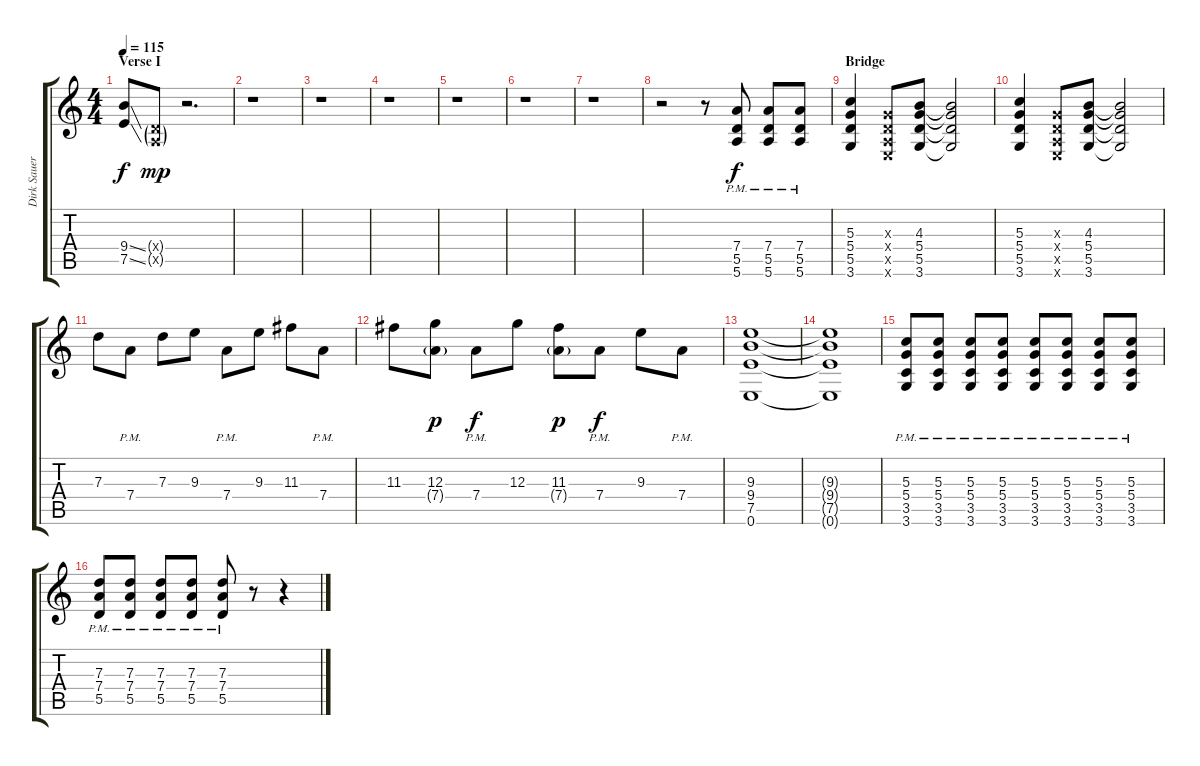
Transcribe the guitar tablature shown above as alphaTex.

\track ("Dirk Sauer" "Dirk Sauer") {instrument distortionguitar}
\staff {score tabs}
\tuning (E4 B3 G3 D3 A2 E2) {hide}
\ts (4 4)
\section ("" "Verse I")
\tempo 115
\clef g2
\ks c
(9.4{ss} 7.5{ss}).8{dy f} (0.4{g x} 0.5{g x}).8{dy mp} r.2{d} |
r.1 |
r.1 |
r.1 |
r.1 |
r.1 |
r.1 |
r.2 r.8 (7.4{pm} 5.5{pm} 5.6{pm}).8{dy f} (7.4{pm} 5.5{pm} 5.6{pm}).8 (7.4{pm} 5.5{pm} 5.6{pm}).8 |
\section ("" "Bridge")
(5.3 5.4 5.5 3.6).4 (0.3{x} 0.4{x} 0.5{x} 0.6{x}).8 (4.3 5.4 5.5 3.6).8 (4.3{t} 5.4{t} 5.5{t} 3.6{t}).2 |
(5.3 5.4 5.5 3.6).4 (0.3{x} 0.4{x} 0.5{x} 0.6{x}).8 (4.3 5.4 5.5 3.6).8 (4.3{t} 5.4{t} 5.5{t} 3.6{t}).2 |
7.3.8 7.4{pm}.8 7.3.8 9.3.8 7.4{pm}.8 9.3.8 11.3.8 7.4{pm}.8 |
11.3.8 (12.3 7.4{g}).8{dy p} 7.4{pm}.8{dy f} 12.3.8 (11.3 7.4{g}).8{dy p} 7.4{pm}.8{dy f} 9.3.8 7.4{pm}.8 |
(9.3 9.4 7.5 0.6).1 |
(9.3{t} 9.4{t} 7.5{t} 0.6{t}).1 |
(5.3{pm} 5.4{pm} 3.5{pm} 3.6{pm}).8 (5.3{pm} 5.4{pm} 3.5{pm} 3.6{pm}).8 (5.3{pm} 5.4{pm} 3.5{pm} 3.6{pm}).8 (5.3{pm} 5.4{pm} 3.5{pm} 3.6{pm}).8 (5.3{pm} 5.4{pm} 3.5{pm} 3.6{pm}).8 (5.3{pm} 5.4{pm} 3.5{pm} 3.6{pm}).8 (5.3{pm} 5.4{pm} 3.5{pm} 3.6{pm}).8 (5.3{pm} 5.4{pm} 3.5{pm} 3.6{pm}).8 |
(7.3{pm} 7.4{pm} 5.5{pm}).8 (7.3{pm} 7.4{pm} 5.5{pm}).8 (7.3{pm} 7.4{pm} 5.5{pm}).8 (7.3{pm} 7.4{pm} 5.5{pm}).8 (7.3{pm} 7.4{pm} 5.5{pm}).8 r.8 r.4
